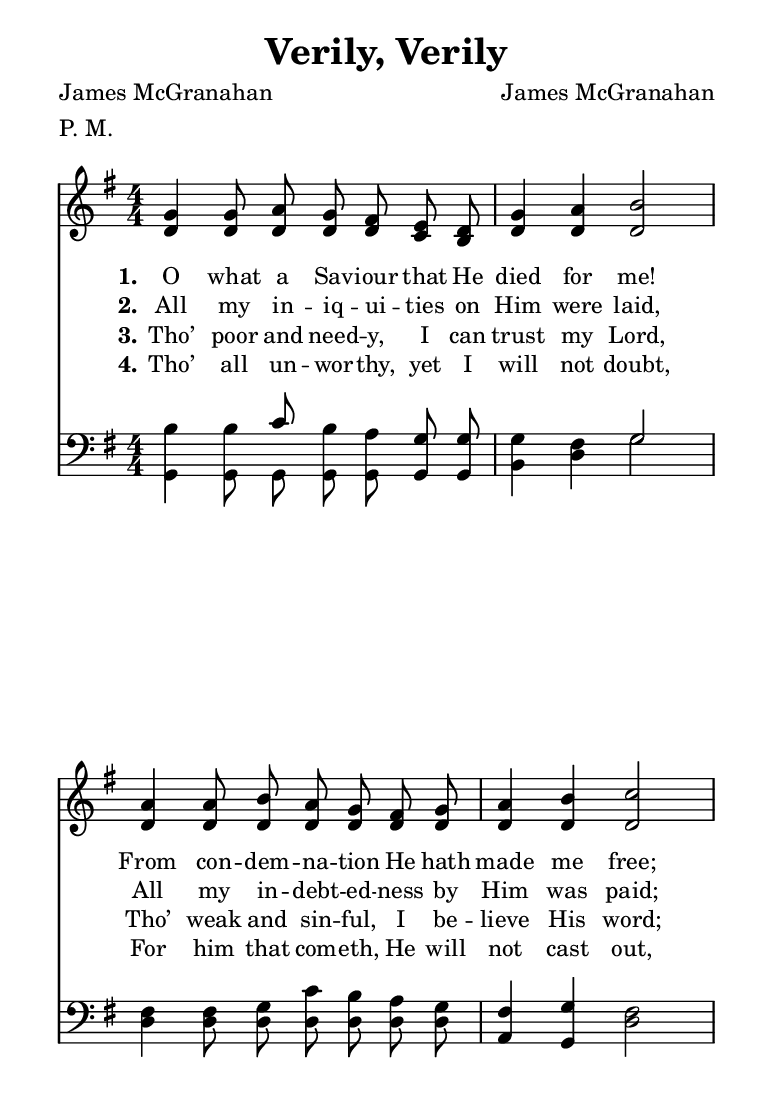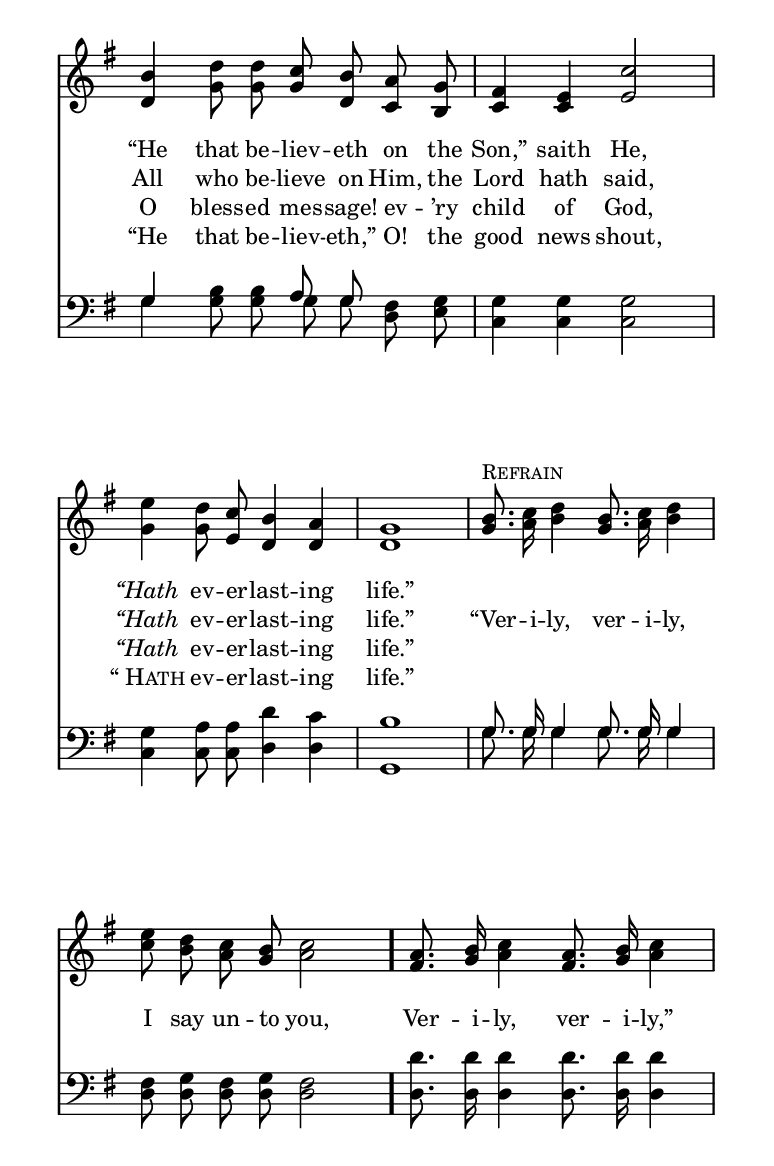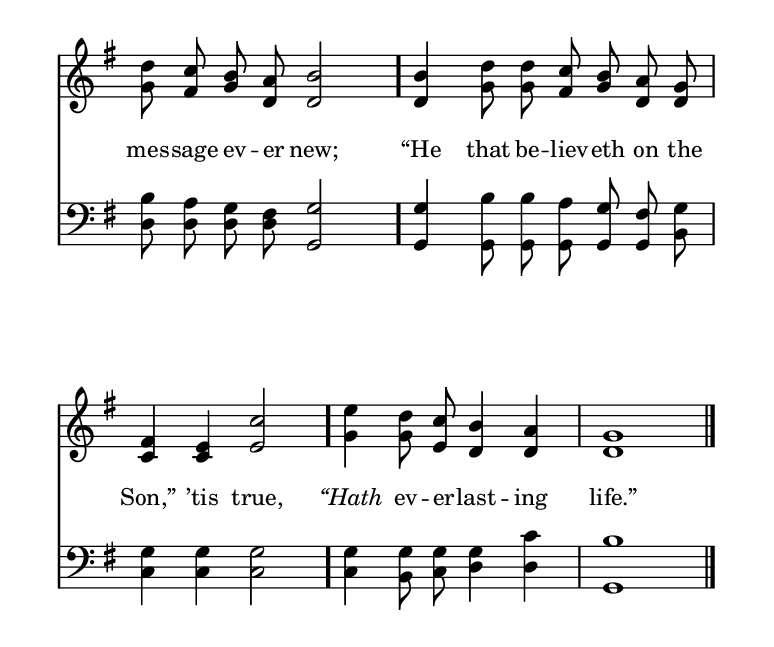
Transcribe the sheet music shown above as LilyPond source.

\include "common/global.ily"
\paper {
  \include "common/paper.ily"
  systems-per-page = #(cond (is-eogsized 5) (#t #f))
}

\header{
  hymnnumber = "49"
  title = "Verily, Verily"
  tunename = ""
  meter = "P. M."
  poet = "James McGranahan"
  composer = "James McGranahan"
  %copyright = ""
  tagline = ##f
}

% for fermata in MIDI
ta = { \tempo 4=80 }
tb = { \tempo 4=40 }

patternAA = { c4 c8   c8 c8 c8 c8 c8 | c4 c4 c2 }
% None of the lines actually use the tie ; why is it there ?
%patternAB = { c4 c8 ~ c8 c8 c8 c8 c8 | c4 c4 c2 }
patternAB = { \patternAA }
patternBA = { c4 c8 c8 c4 c4 | c1 }
patternCA = { c8. c16 c4 c8. c16 c4 | c8 c8 c8 c8 c2 }

global = {
  \include "common/overrides.ily"
  \override Staff.TimeSignature.style = #'numbered
  \time 4/4
  \override Score.MetronomeMark.transparent = ##t % hide all fermata changes too
  \ta
  \key g \major
  %\partial 4
  \autoBeamOff
}

notesSoprano = {
\global
\relative c'' {

  \changePitch \patternAA { g g a g fis e d | g a b }
  \changePitch \patternAA { a a b a g fis g | a b c }
  \changePitch \patternAB { b d d c b a g | fis e c' }
  \changePitch \patternBA { e d c b a | g }

  << s^\markup { \small \caps "Refrain" }
  \changePitch \patternCA { b c d b c d | e d c b c } >>
  \changePitch \patternCA { a b c a b c | d c b a b }
  \changePitch \patternAA { b d d c b a g | fis e c' }
  \changePitch \patternBA { e d c b a | g }

  \bar "|."

}
}

notesAlto = {
\global
\relative e' {

  \changePitch \patternAA { d d d d d c b | d d d }
  \changePitch \patternAA { d d d d d d d | d d d }
  \changePitch \patternAB { d g g g d c b | c c e}
  \changePitch \patternBA { g g e d d | d }

  \changePitch \patternCA { g a b g a b | c b a g a }
  \changePitch \patternCA { fis g a fis g a | g fis g d d }
  \changePitch \patternAA { d g g fis g d d | c c e }
  \changePitch \patternBA { g g e d d | d }

}
}

notesTenor = {
\global
\relative a {

  \changePitch \patternAA { b b c b a g g | g fis g }
  \changePitch \patternAA { fis fis g c b a g | fis g fis }
  \changePitch \patternAB { g b b a g fis g | g g g }
  \changePitch \patternBA { g a a d c | b }

  \changePitch \patternCA { g g g g g g | fis g fis g fis }
  \changePitch \patternCA { d' d d d d d | b a g fis g }
  \changePitch \patternAA { g b b a g fis g | g g g }
  \changePitch \patternBA { g g g g c | b }

}
}

notesBass = {
\global
\relative f, {

  \changePitch \patternAA { g g g g g g g | b d g }
  \changePitch \patternAA { d d d d d d d | a g d' }
  \changePitch \patternAB { g g g g g d e | c c c }
  \changePitch \patternBA { c c c d d | g, }

  \changePitch \patternCA { g' g g g g g | d d d d d }
  \changePitch \patternCA { d d d d d d | d d d d g, }
  \changePitch \patternAA { g g g g g g b | c c c }
  \changePitch \patternBA { c b c d d | g, }

}
}

Refrain = \lyricmode {

“Ver -- i -- ly, ver -- i -- ly, I say un -- to you, \bar "."
Ver -- i -- ly, ver -- i -- ly,” mes -- sage ev -- er new; \bar "."
“He that be -- liev -- eth on the Son,” ’tis true, \bar "."
{ \italicsOn } “Hath { \italicsOff } ev -- er -- last -- ing life.” \bar "."

}

wordsA = \lyricmode {
\set stanza = "1."

O what a Sav -- iour that He died for me!
From con -- dem -- na -- tion He hath made me free;
“He \mon that be -- \moff liev -- eth on the Son,” saith He,
{ \italicsOn } “Hath { \italicsOff } ev -- er -- last -- ing life.”

}

wordsB = \lyricmode {
\set stanza = "2."

All my in -- iq -- ui -- ties on Him were laid,
All my in -- debt -- ed -- ness by Him was paid;
All \mon who be -- \moff lieve on Him, the Lord hath said,
{ \italicsOn } “Hath { \italicsOff } ev -- er -- last -- ing life.”

\Refrain

}

wordsC = \lyricmode {
\set stanza = "3."

Tho’ poor and need -- y, I can trust my Lord,
Tho’ weak and sin -- ful, I be -- lieve His word;
O \mon bless -- ed \moff mes -- sage! ev -- ’ry child of God,
{ \italicsOn } “Hath { \italicsOff } ev -- er -- last -- ing life.”


}

wordsD = \lyricmode {
\set stanza = "4."

Tho’ all un -- wor -- thy, yet I will not doubt,
For him that com -- eth, He will not cast out,
“He \mon that be -- \moff liev -- eth,” O! the good news shout,
% XXX the opening quote isn't quite close enough to the \caps Hath
%LYRICS “Hath ev -- er -- last -- ing life.”
%{HIDE>%} \markup{ “\caps Hath } ev -- er -- last -- ing life.” %{<HIDE%}

}

\score {
  \context ChoirStaff <<
    \context Staff = upper <<
      \set Staff.autoBeaming = ##f
      \set ChoirStaff.systemStartDelimiter = #'SystemStartBar
      \set ChoirStaff.printPartCombineTexts = ##f
      \partcombine #'(2 . 9) \notesSoprano \notesAlto
      \context NullVoice = sopranos { \voiceOne << \notesSoprano >> }
      \context NullVoice = altos { \voiceTwo << \notesAlto >> }
      \context Lyrics = one   \lyricsto sopranos \wordsA
      \context Lyrics = two   \lyricsto sopranos \wordsB
      \context Lyrics = three \lyricsto sopranos \wordsC
      \context Lyrics = four  \lyricsto sopranos \wordsD
    >>
    \context Staff = men <<
      \set Staff.autoBeaming = ##f
      \clef bass
      \set ChoirStaff.printPartCombineTexts = ##f
      \partcombine #'(2 . 9) \notesTenor \notesBass
      \context NullVoice = tenors { \voiceOne << \notesTenor >> }
      \context NullVoice = basses { \voiceTwo << \notesBass >> }
    >>
  >>
  \layout {
    \include "common/layout.ily"
  }
  \midi{
    \include "common/midi.ily"
  }
}

\version "2.19.49"  % necessary for upgrading to future LilyPond versions.

% vi:set et ts=2 sw=2 ai nocindent syntax=lilypond:
